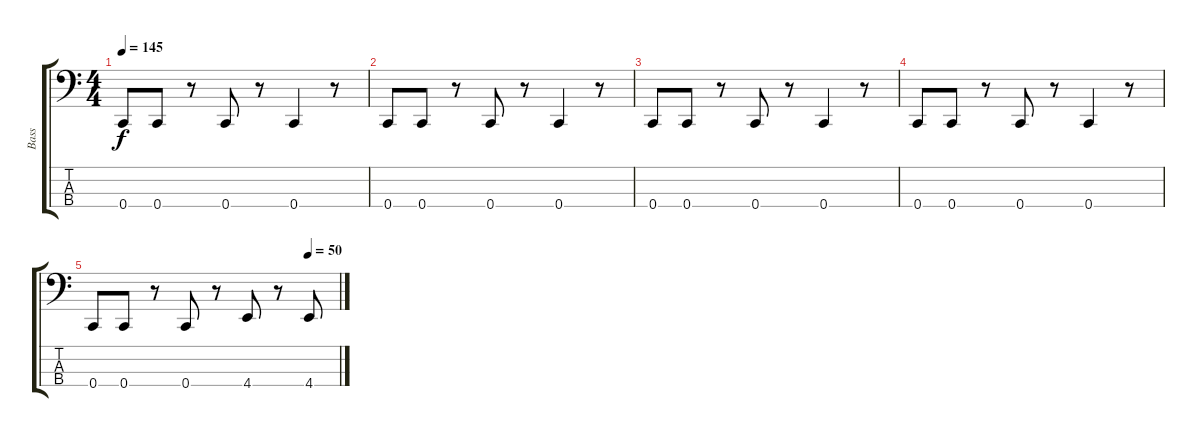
\track ("Bass" "Bass") {instrument electricbasspick}
\staff {score tabs}
\tuning (F2 C2 G1 C1) {hide}
\ts (4 4)
\tempo 145
\clef f4
\ks c
0.4.8{dy f} 0.4.8 r.8 0.4.8 r.8 0.4.4 r.8 |
0.4.8 0.4.8 r.8 0.4.8 r.8 0.4.4 r.8 |
0.4.8 0.4.8 r.8 0.4.8 r.8 0.4.4 r.8 |
0.4.8 0.4.8 r.8 0.4.8 r.8 0.4.4 r.8 |
\tempo (50 0.875)
0.4.8 0.4.8 r.8 0.4.8 r.8 4.4.8 r.8 4.4.8
